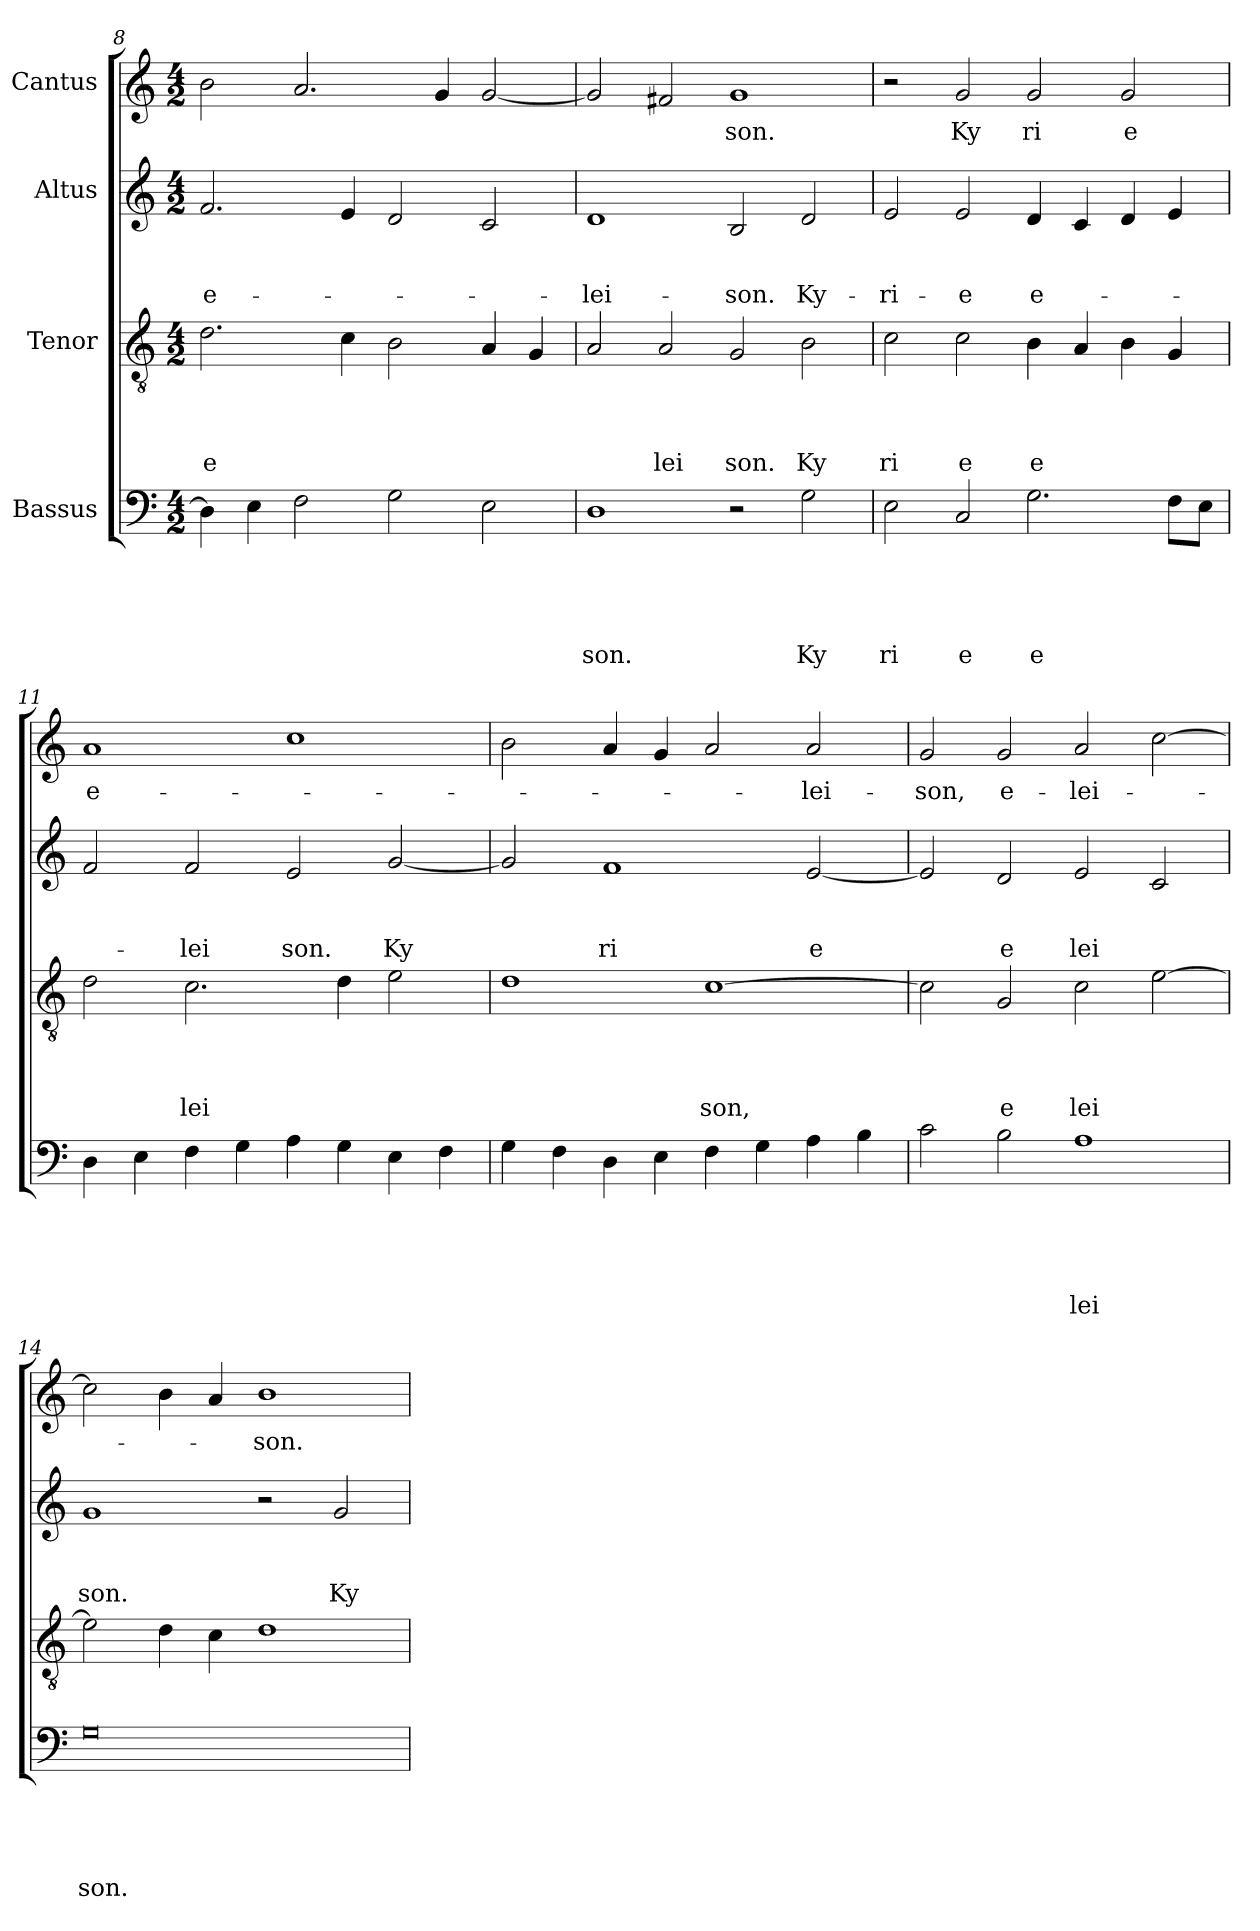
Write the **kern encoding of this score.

**kern	**text	**text	**text	**text	**text	**kern	**text	**text	**text	**text	**kern	**text	**text	**text	**kern	**text
*part4	*part4	*part4	*part4	*part4	*part4	*part3	*part3	*part3	*part3	*part3	*part2	*part2	*part2	*part2	*part1	*part1
*staff4	*staff4	*staff4	*staff4	*staff4	*staff4	*staff3	*staff3	*staff3	*staff3	*staff3	*staff2	*staff2	*staff2	*staff2	*staff1	*staff1
*I"Bassus	*	*	*	*	*	*I"Tenor	*	*	*	*	*I"Altus	*	*	*	*I"Cantus	*
*clefF4	*	*	*	*	*	*clefGv2	*	*	*	*	*clefG2	*	*	*	*clefG2	*
*k[]	*	*	*	*	*	*k[]	*	*	*	*	*k[]	*	*	*	*k[]	*
*C:	*	*	*	*	*	*C:	*	*	*	*	*C:	*	*	*	*C:	*
*M4/2	*	*	*	*	*	*M4/2	*	*	*	*	*M4/2	*	*	*	*M4/2	*
=8	=8	=8	=8	=8	=8	=8	=8	=8	=8	=8	=8	=8	=8	=8	=8	=8
!	!	!	!	!	!	!	!	!	!	!LO:LY:b	!	!	!	!LO:LY:b	!	!
4D\]	.	.	.	.	.	2.d\	.	.	.	e	2.f/	.	.	e-	2b\	.
4E\	.	.	.	.	.	.	.	.	.	.	.	.	.	.	.	.
2F\	.	.	.	.	.	.	.	.	.	.	.	.	.	.	2.a/	.
.	.	.	.	.	.	4c\	.	.	.	.	4e/	.	.	.	.	.
2G\	.	.	.	.	.	2B\	.	.	.	.	2d/	.	.	.	.	.
.	.	.	.	.	.	.	.	.	.	.	.	.	.	.	4g/	.
2E\	.	.	.	.	.	4A/	.	.	.	.	2c/	.	.	.	[<2g/	.
.	.	.	.	.	.	4G/	.	.	.	.	.	.	.	.	.	.
=9	=9	=9	=9	=9	=9	=9	=9	=9	=9	=9	=9	=9	=9	=9	=9	=9
!	!	!	!	!	!LO:LY:b	!	!	!	!	!	!	!	!	!LO:LY:b	!	!
1D	.	.	.	.	son.	2A/	.	.	.	.	1d	.	.	-lei-	2g/]	.
!	!	!	!	!	!	!	!	!	!	!LO:LY:b	!	!	!	!	!	!
.	.	.	.	.	.	2A/	.	.	.	lei	.	.	.	.	2f#/	.
!	!	!	!	!	!	!	!	!	!	!LO:LY:b	!	!	!	!LO:LY:b	!	!LO:LY:b
2r	.	.	.	.	.	2G/	.	.	.	son.	2B/	.	.	-son.	1g	son.
!	!	!	!	!	!LO:LY:b	!	!	!	!	!LO:LY:b	!	!	!	!LO:LY:b	!	!
2G\	.	.	.	.	Ky	2B\	.	.	.	Ky	2d/	.	.	Ky-	.	.
=10	=10	=10	=10	=10	=10	=10	=10	=10	=10	=10	=10	=10	=10	=10	=10	=10
!	!	!	!	!	!LO:LY:b	!	!	!	!	!LO:LY:b	!	!	!	!LO:LY:b	!	!
2E\	.	.	.	.	ri	2c\	.	.	.	ri	2e/	.	.	-ri-	2r	.
!	!	!	!	!	!LO:LY:b	!	!	!	!	!LO:LY:b	!	!	!	!LO:LY:b	!	!LO:LY:b
2C/	.	.	.	.	e	2c\	.	.	.	e	2e/	.	.	-e	2g/	Ky
!	!	!	!	!	!LO:LY:b	!	!	!	!	!LO:LY:b	!	!	!	!LO:LY:b	!	!LO:LY:b
2.G\	.	.	.	.	e	4B\	.	.	.	e	4d/	.	.	e-	2g/	ri
.	.	.	.	.	.	4A/	.	.	.	.	4c/	.	.	.	.	.
!	!	!	!	!	!	!	!	!	!	!	!	!	!	!	!	!LO:LY:b
.	.	.	.	.	.	4B\	.	.	.	.	4d/	.	.	.	2g/	e
8F\L	.	.	.	.	.	4G/	.	.	.	.	4e/	.	.	.	.	.
8E\J	.	.	.	.	.	.	.	.	.	.	.	.	.	.	.	.
!!LO:LB:g=z
=11	=11	=11	=11	=11	=11	=11	=11	=11	=11	=11	=11	=11	=11	=11	=11	=11
!	!	!	!	!	!	!	!	!	!	!	!	!	!	!	!	!LO:LY:b:rj
4D\	.	.	.	.	.	2d\	.	.	.	.	2f/	.	.	.	1a	e-
4E\	.	.	.	.	.	.	.	.	.	.	.	.	.	.	.	.
!	!	!	!	!	!	!	!	!	!	!LO:LY:b	!	!	!	!LO:LY:b	!	!
4F\	.	.	.	.	.	2.c\	.	.	.	lei	2f/	.	.	-lei	.	.
4G\	.	.	.	.	.	.	.	.	.	.	.	.	.	.	.	.
!	!	!	!	!	!	!	!	!	!	!	!	!	!	!LO:LY:b	!	!
4A\	.	.	.	.	.	.	.	.	.	.	2e/	.	.	son.	1cc	.
4G\	.	.	.	.	.	4d\	.	.	.	.	.	.	.	.	.	.
!	!	!	!	!	!	!	!	!	!	!	!	!	!	!LO:LY:b	!	!
4E\	.	.	.	.	.	2e\	.	.	.	.	[<2g/	.	.	Ky	.	.
4F\	.	.	.	.	.	.	.	.	.	.	.	.	.	.	.	.
=12	=12	=12	=12	=12	=12	=12	=12	=12	=12	=12	=12	=12	=12	=12	=12	=12
4G\	.	.	.	.	.	1d	.	.	.	.	2g/]	.	.	.	2b\	.
4F\	.	.	.	.	.	.	.	.	.	.	.	.	.	.	.	.
!	!	!	!	!	!	!	!	!	!	!	!	!	!	!LO:LY:b	!	!
4D\	.	.	.	.	.	.	.	.	.	.	1f	.	.	ri	4a/	.
4E\	.	.	.	.	.	.	.	.	.	.	.	.	.	.	4g/	.
!	!	!	!	!	!	!	!	!	!	!LO:LY:b	!	!	!	!	!	!
4F\	.	.	.	.	.	[>1c	.	.	.	son,	.	.	.	.	2a/	.
4G\	.	.	.	.	.	.	.	.	.	.	.	.	.	.	.	.
!	!	!	!	!	!	!	!	!	!	!	!	!	!	!LO:LY:b	!	!LO:LY:b
4A\	.	.	.	.	.	.	.	.	.	.	[<2e/	.	.	e	2a/	-lei-
4B\	.	.	.	.	.	.	.	.	.	.	.	.	.	.	.	.
=13	=13	=13	=13	=13	=13	=13	=13	=13	=13	=13	=13	=13	=13	=13	=13	=13
!	!	!	!	!	!	!	!	!	!	!	!	!	!	!	!	!LO:LY:b
2c\	.	.	.	.	.	2c\]	.	.	.	.	2e/]	.	.	.	2g/	-son,
!	!	!	!	!	!	!	!	!	!	!LO:LY:b	!	!	!	!LO:LY:b	!	!LO:LY:b
2B\	.	.	.	.	.	2G/	.	.	.	e	2d/	.	.	e	2g/	e-
!	!	!	!	!	!LO:LY:b	!	!	!	!	!LO:LY:b	!	!	!	!LO:LY:b	!	!LO:LY:b
1A	.	.	.	.	lei	2c\	.	.	.	lei	2e/	.	.	lei	2a/	-lei-
.	.	.	.	.	.	[>2e\	.	.	.	.	2c/	.	.	.	[>2cc\	.
=14	=14	=14	=14	=14	=14	=14	=14	=14	=14	=14	=14	=14	=14	=14	=14	=14
!	!	!	!	!	!LO:LY:b	!	!	!	!	!	!	!	!	!LO:LY:b	!	!
0G	.	.	.	.	son.	2e\]	.	.	.	.	1g	.	.	son.	2cc\]	.
.	.	.	.	.	.	4d\	.	.	.	.	.	.	.	.	4b\	.
.	.	.	.	.	.	4c\	.	.	.	.	.	.	.	.	4a/	.
!	!	!	!	!	!	!	!	!	!	!	!	!	!	!	!	!LO:LY:b
.	.	.	.	.	.	1d	.	.	.	.	2r	.	.	.	1b	-son.
!	!	!	!	!	!	!	!	!	!	!	!	!	!	!LO:LY:b	!	!
.	.	.	.	.	.	.	.	.	.	.	2g/	.	.	Ky	.	.
=	=	=	=	=	=	=	=	=	=	=	=	=	=	=	=	=
*-	*-	*-	*-	*-	*-	*-	*-	*-	*-	*-	*-	*-	*-	*-	*-	*-
